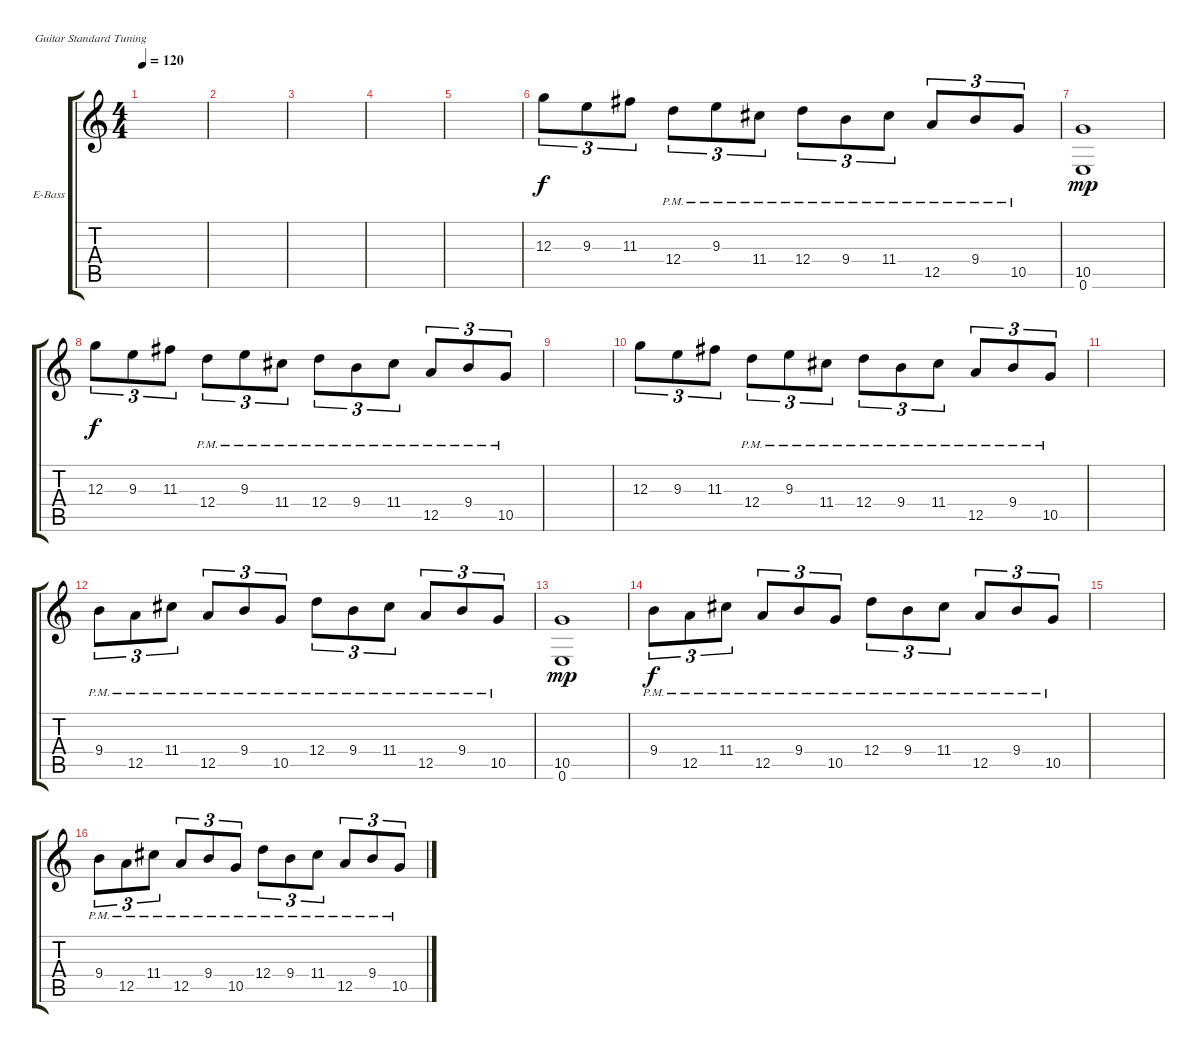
\defaultSystemsLayout 4
\bracketExtendMode groupsimilarinstruments
\firstSystemTrackNameOrientation horizontal
\otherSystemsTrackNameOrientation horizontal
\track ("Kirk Hammett (Dist.Gtr.2)" "E-Bass") {instrument distortionguitar}
\staff {score tabs}
\tuning (E4 B3 G3 D3 A2 E2)
\ts (4 4)
\tempo 120
\clef g2
\ks c
|
|
|
|
|
12.3.8{tu (3 2)} 9.3.8{tu (3 2)} 11.3.8{tu (3 2)} 12.4{pm}.8{tu (3 2)} 9.3{pm}.8{tu (3 2)} 11.4{pm}.8{tu (3 2)} 12.4{pm}.8{tu (3 2)} 9.4{pm}.8{tu (3 2)} 11.4{pm}.8{tu (3 2)} 12.5{pm}.8{tu (3 2)} 9.4{pm}.8{tu (3 2)} 10.5{pm}.8{tu (3 2)} |
(0.6 10.5).1{dy mp} |
12.3.8{tu (3 2) dy f} 9.3.8{tu (3 2)} 11.3.8{tu (3 2)} 12.4{pm}.8{tu (3 2)} 9.3{pm}.8{tu (3 2)} 11.4{pm}.8{tu (3 2)} 12.4{pm}.8{tu (3 2)} 9.4{pm}.8{tu (3 2)} 11.4{pm}.8{tu (3 2)} 12.5{pm}.8{tu (3 2)} 9.4{pm}.8{tu (3 2)} 10.5{pm}.8{tu (3 2)} |
|
12.3.8{tu (3 2)} 9.3.8{tu (3 2)} 11.3.8{tu (3 2)} 12.4{pm}.8{tu (3 2)} 9.3{pm}.8{tu (3 2)} 11.4{pm}.8{tu (3 2)} 12.4{pm}.8{tu (3 2)} 9.4{pm}.8{tu (3 2)} 11.4{pm}.8{tu (3 2)} 12.5{pm}.8{tu (3 2)} 9.4{pm}.8{tu (3 2)} 10.5{pm}.8{tu (3 2)} |
|
9.4{pm}.8{tu (3 2)} 12.5{pm}.8{tu (3 2)} 11.4{pm}.8{tu (3 2)} 12.5{pm}.8{tu (3 2)} 9.4{pm}.8{tu (3 2)} 10.5{pm}.8{tu (3 2)} 12.4{pm}.8{tu (3 2)} 9.4{pm}.8{tu (3 2)} 11.4{pm}.8{tu (3 2)} 12.5{pm}.8{tu (3 2)} 9.4{pm}.8{tu (3 2)} 10.5{pm}.8{tu (3 2)} |
(0.6 10.5).1{dy mp} |
9.4{pm}.8{tu (3 2) dy f} 12.5{pm}.8{tu (3 2)} 11.4{pm}.8{tu (3 2)} 12.5{pm}.8{tu (3 2)} 9.4{pm}.8{tu (3 2)} 10.5{pm}.8{tu (3 2)} 12.4{pm}.8{tu (3 2)} 9.4{pm}.8{tu (3 2)} 11.4{pm}.8{tu (3 2)} 12.5{pm}.8{tu (3 2)} 9.4{pm}.8{tu (3 2)} 10.5{pm}.8{tu (3 2)} |
|
9.4{pm}.8{tu (3 2)} 12.5{pm}.8{tu (3 2)} 11.4{pm}.8{tu (3 2)} 12.5{pm}.8{tu (3 2)} 9.4{pm}.8{tu (3 2)} 10.5{pm}.8{tu (3 2)} 12.4{pm}.8{tu (3 2)} 9.4{pm}.8{tu (3 2)} 11.4{pm}.8{tu (3 2)} 12.5{pm}.8{tu (3 2)} 9.4{pm}.8{tu (3 2)} 10.5{pm}.8{tu (3 2)}
